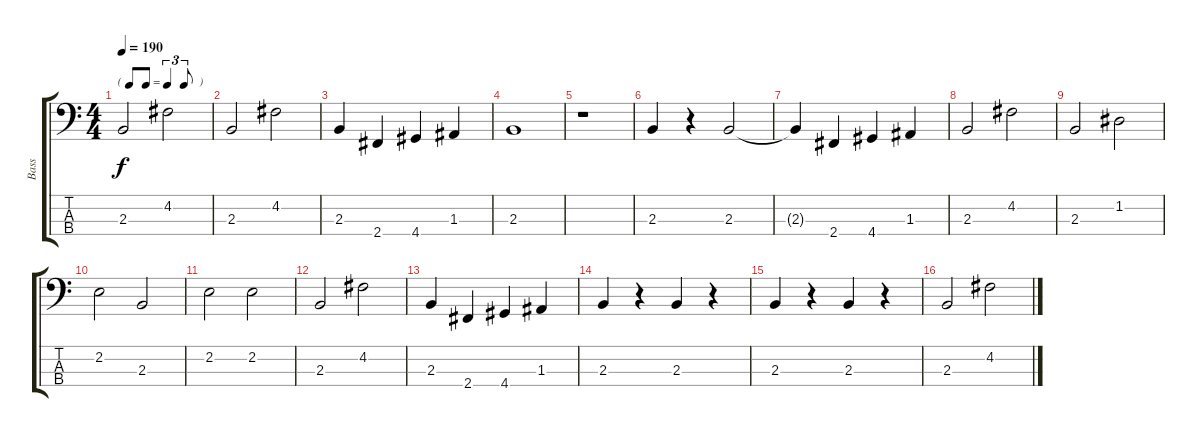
\track ("Bass" "Bass") {instrument electricbassfinger}
\staff {score tabs}
\tuning (G2 D2 A1 E1) {hide}
\ts (4 4)
\tf triplet8th
\tempo 190
\clef f4
\ks c
2.3.2{dy f} 4.2.2 |
2.3.2 4.2.2 |
2.3.4 2.4.4 4.4.4 1.3.4 |
2.3.1 |
r.1 |
2.3.4 r.4 2.3.2 |
2.3{t}.4 2.4.4 4.4.4 1.3.4 |
2.3.2 4.2.2 |
2.3.2 1.2.2 |
2.2.2 2.3.2 |
2.2.2 2.2.2 |
2.3.2 4.2.2 |
2.3.4 2.4.4 4.4.4 1.3.4 |
2.3.4 r.4 2.3.4 r.4 |
2.3.4 r.4 2.3.4 r.4 |
2.3.2 4.2.2
